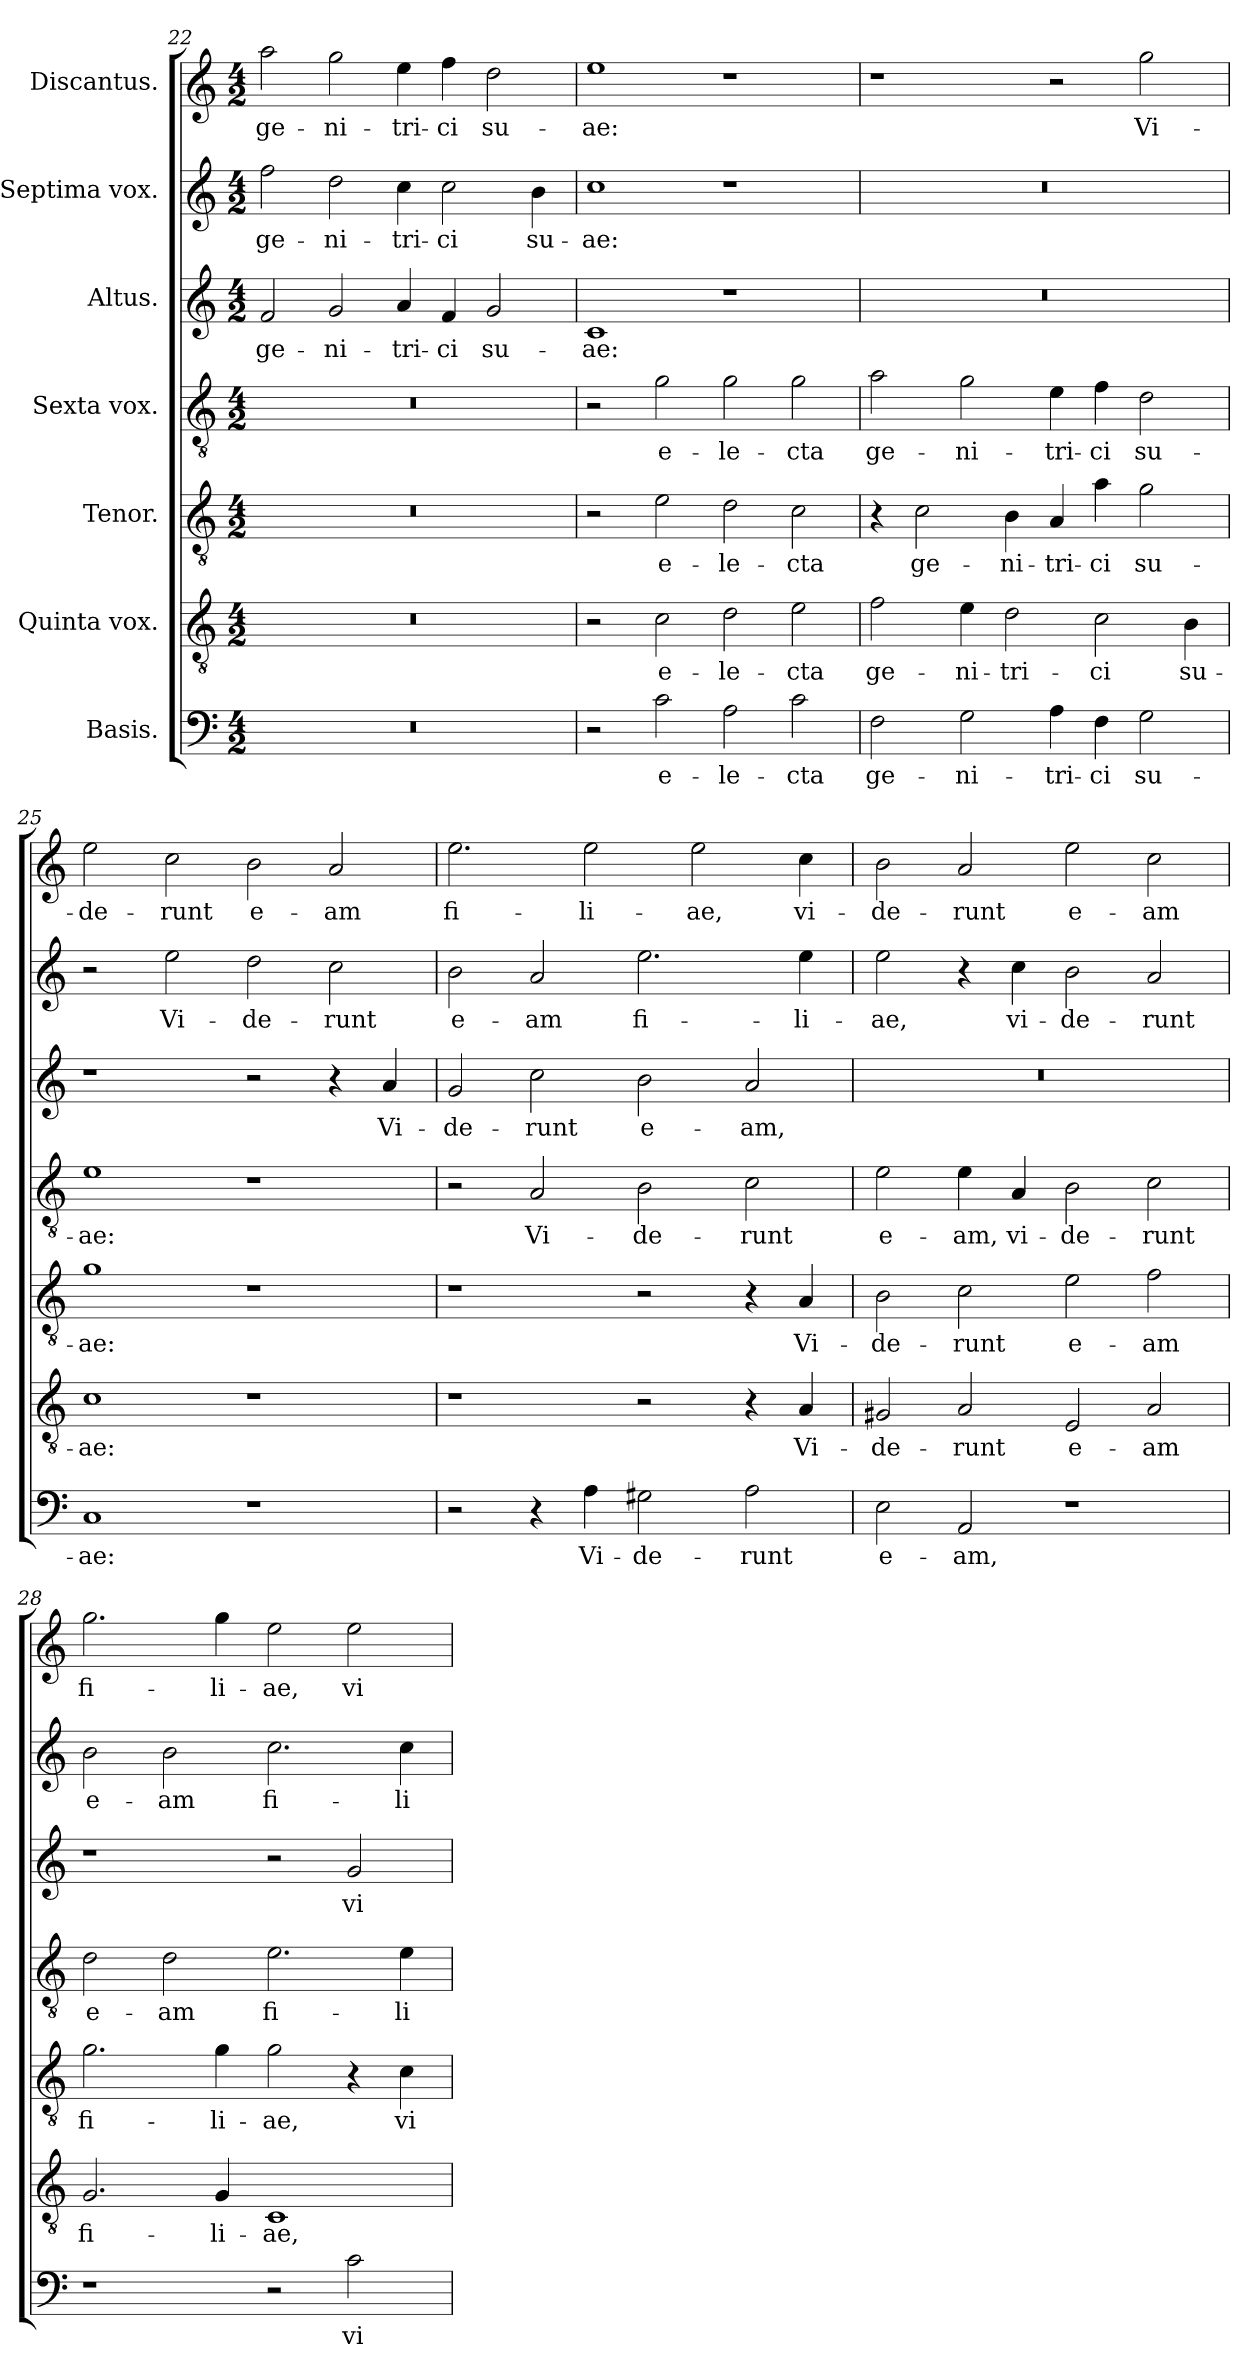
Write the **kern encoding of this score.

**kern	**text	**kern	**text	**kern	**text	**kern	**text	**kern	**text	**kern	**text	**kern	**text
*part7	*part7	*part6	*part6	*part5	*part5	*part4	*part4	*part3	*part3	*part2	*part2	*part1	*part1
*staff7	*staff7	*staff6	*staff6	*staff5	*staff5	*staff4	*staff4	*staff3	*staff3	*staff2	*staff2	*staff1	*staff1
*I"Basis.	*	*I"Quinta vox.	*	*I"Tenor.	*	*I"Sexta vox.	*	*I"Altus.	*	*I"Septima vox.	*	*I"Discantus.	*
*clefF4	*	*clefGv2	*	*clefGv2	*	*clefGv2	*	*clefG2	*	*clefG2	*	*clefG2	*
*k[]	*	*k[]	*	*k[]	*	*k[]	*	*k[]	*	*k[]	*	*k[]	*
*M4/2	*	*M4/2	*	*M4/2	*	*M4/2	*	*M4/2	*	*M4/2	*	*M4/2	*
=22	=22	=22	=22	=22	=22	=22	=22	=22	=22	=22	=22	=22	=22
!	!	!	!	!	!	!	!	!	!LO:LY:b	!	!LO:LY:b	!	!LO:LY:b
0r	.	0r	.	0r	.	0r	.	2f/	ge-	2ff\	ge-	2aa\	ge-
!	!	!	!	!	!	!	!	!	!LO:LY:b	!	!LO:LY:b	!	!LO:LY:b
.	.	.	.	.	.	.	.	2g/	-ni-	2dd\	-ni-	2gg\	-ni-
!	!	!	!	!	!	!	!	!	!LO:LY:b	!	!LO:LY:b	!	!LO:LY:b
.	.	.	.	.	.	.	.	4a/	-tri-	4cc\	-tri-	4ee\	-tri-
!	!	!	!	!	!	!	!	!	!LO:LY:b	!	!LO:LY:b	!	!LO:LY:b
.	.	.	.	.	.	.	.	4f/	-ci	2cc\	-ci	4ff\	-ci
!	!	!	!	!	!	!	!	!	!LO:LY:b	!	!	!	!LO:LY:b
.	.	.	.	.	.	.	.	2g/	su-	.	.	2dd\	su-
!	!	!	!	!	!	!	!	!	!	!	!LO:LY:b	!	!
.	.	.	.	.	.	.	.	.	.	4b\	su-	.	.
=23	=23	=23	=23	=23	=23	=23	=23	=23	=23	=23	=23	=23	=23
!	!	!	!	!	!	!	!	!	!LO:LY:b	!	!LO:LY:b	!	!LO:LY:b
2r	.	2r	.	2r	.	2r	.	1c	-ae:	1cc	-ae:	1ee	-ae:
!	!LO:LY:b	!	!LO:LY:b	!	!LO:LY:b	!	!LO:LY:b	!	!	!	!	!	!
2c\	e-	2c\	e-	2e\	e-	2g\	e-	.	.	.	.	.	.
!	!LO:LY:b	!	!LO:LY:b	!	!LO:LY:b	!	!LO:LY:b	!	!	!	!	!	!
2A\	-le-	2d\	-le-	2d\	-le-	2g\	-le-	1r	.	1r	.	1r	.
!	!LO:LY:b	!	!LO:LY:b	!	!LO:LY:b	!	!LO:LY:b	!	!	!	!	!	!
2c\	-cta	2e\	-cta	2c\	-cta	2g\	-cta	.	.	.	.	.	.
=24	=24	=24	=24	=24	=24	=24	=24	=24	=24	=24	=24	=24	=24
!	!LO:LY:b	!	!LO:LY:b	!	!	!	!LO:LY:b	!	!	!	!	!	!
2F\	ge-	2f\	ge-	4r	.	2a\	ge-	0r	.	0r	.	1r	.
!	!	!	!	!	!LO:LY:b	!	!	!	!	!	!	!	!
.	.	.	.	2c\	ge-	.	.	.	.	.	.	.	.
!	!LO:LY:b	!	!LO:LY:b	!	!	!	!LO:LY:b	!	!	!	!	!	!
2G\	-ni-	4e\	-ni-	.	.	2g\	-ni-	.	.	.	.	.	.
!	!	!	!LO:LY:b	!	!LO:LY:b	!	!	!	!	!	!	!	!
.	.	2d\	-tri-	4B\	-ni-	.	.	.	.	.	.	.	.
!	!LO:LY:b	!	!	!	!LO:LY:b	!	!LO:LY:b	!	!	!	!	!	!
4A\	-tri-	.	.	4A/	-tri-	4e\	-tri-	.	.	.	.	2r	.
!	!LO:LY:b	!	!LO:LY:b	!	!LO:LY:b	!	!LO:LY:b	!	!	!	!	!	!
4F\	-ci	2c\	-ci	4a\	-ci	4f\	-ci	.	.	.	.	.	.
!	!LO:LY:b	!	!	!	!LO:LY:b	!	!LO:LY:b	!	!	!	!	!	!LO:LY:b
2G\	su-	.	.	2g\	su-	2d\	su-	.	.	.	.	2gg\	Vi-
!	!	!	!LO:LY:b	!	!	!	!	!	!	!	!	!	!
.	.	4B\	su-	.	.	.	.	.	.	.	.	.	.
=25	=25	=25	=25	=25	=25	=25	=25	=25	=25	=25	=25	=25	=25
!	!LO:LY:b	!	!LO:LY:b	!	!LO:LY:b	!	!LO:LY:b	!	!	!	!	!	!LO:LY:b
1C	-ae:	1c	-ae:	1g	-ae:	1e	-ae:	1r	.	2r	.	2ee\	-de-
!	!	!	!	!	!	!	!	!	!	!	!LO:LY:b	!	!LO:LY:b
.	.	.	.	.	.	.	.	.	.	2ee\	Vi-	2cc\	-runt
!	!	!	!	!	!	!	!	!	!	!	!LO:LY:b	!	!LO:LY:b
1r	.	1r	.	1r	.	1r	.	2r	.	2dd\	-de-	2b\	e-
!	!	!	!	!	!	!	!	!	!	!	!LO:LY:b	!	!LO:LY:b
.	.	.	.	.	.	.	.	4r	.	2cc\	-runt	2a/	-am
!	!	!	!	!	!	!	!	!	!LO:LY:b	!	!	!	!
.	.	.	.	.	.	.	.	4a/	Vi-	.	.	.	.
!!LO:PB:g=z
=26	=26	=26	=26	=26	=26	=26	=26	=26	=26	=26	=26	=26	=26
!	!	!	!	!	!	!	!	!	!LO:LY:b	!	!LO:LY:b	!	!LO:LY:b
2r	.	1r	.	1r	.	2r	.	2g/	-de-	2b\	e-	2.ee\	fi-
!	!	!	!	!	!	!	!LO:LY:b	!	!LO:LY:b	!	!LO:LY:b	!	!
4r	.	.	.	.	.	2A/	Vi-	2cc\	-runt	2a/	-am	.	.
!	!LO:LY:b	!	!	!	!	!	!	!	!	!	!	!	!LO:LY:b
4A\	Vi-	.	.	.	.	.	.	.	.	.	.	2ee\	-li-
!	!LO:LY:b	!	!	!	!	!	!LO:LY:b	!	!LO:LY:b	!	!LO:LY:b	!	!
2G#X\	-de-	2r	.	2r	.	2B\	-de-	2b\	e-	2.ee\	fi-	.	.
!	!	!	!	!	!	!	!	!	!	!	!	!	!LO:LY:b
.	.	.	.	.	.	.	.	.	.	.	.	2ee\	-ae,
!	!LO:LY:b	!	!	!	!	!	!LO:LY:b	!	!LO:LY:b	!	!	!	!
2A\	-runt	4r	.	4r	.	2c\	-runt	2a/	-am,	.	.	.	.
!	!	!	!LO:LY:b	!	!LO:LY:b	!	!	!	!	!	!LO:LY:b	!	!LO:LY:b
.	.	4A/	Vi-	4A/	Vi-	.	.	.	.	4ee\	-li-	4cc\	vi-
=27	=27	=27	=27	=27	=27	=27	=27	=27	=27	=27	=27	=27	=27
!	!LO:LY:b	!	!LO:LY:b	!	!LO:LY:b	!	!LO:LY:b	!	!	!	!LO:LY:b	!	!LO:LY:b
2E\	e-	2G#X/	-de-	2B\	-de-	2e\	e-	0r	.	2ee\	-ae,	2b\	-de-
!	!LO:LY:b	!	!LO:LY:b	!	!LO:LY:b	!	!LO:LY:b	!	!	!	!	!	!LO:LY:b
2AA/	-am,	2A/	-runt	2c\	-runt	4e\	-am,	.	.	4r	.	2a/	-runt
!	!	!	!	!	!	!	!LO:LY:b	!	!	!	!LO:LY:b	!	!
.	.	.	.	.	.	4A/	vi-	.	.	4cc\	vi-	.	.
!	!	!	!LO:LY:b	!	!LO:LY:b	!	!LO:LY:b	!	!	!	!LO:LY:b	!	!LO:LY:b
1r	.	2E/	e-	2e\	e-	2B\	-de-	.	.	2b\	-de-	2ee\	e-
!	!	!	!LO:LY:b	!	!LO:LY:b	!	!LO:LY:b	!	!	!	!LO:LY:b	!	!LO:LY:b
.	.	2A/	-am	2f\	-am	2c\	-runt	.	.	2a/	-runt	2cc\	-am
=28	=28	=28	=28	=28	=28	=28	=28	=28	=28	=28	=28	=28	=28
!	!	!	!LO:LY:b	!	!LO:LY:b	!	!LO:LY:b	!	!	!	!LO:LY:b	!	!LO:LY:b
1r	.	2.G/	fi-	2.g\	fi-	2d\	e-	1r	.	2b\	e-	2.gg\	fi-
!	!	!	!	!	!	!	!LO:LY:b	!	!	!	!LO:LY:b	!	!
.	.	.	.	.	.	2d\	-am	.	.	2b\	-am	.	.
!	!	!	!LO:LY:b	!	!LO:LY:b	!	!	!	!	!	!	!	!LO:LY:b
.	.	4G/	-li-	4g\	-li-	.	.	.	.	.	.	4gg\	-li-
!	!	!	!LO:LY:b	!	!LO:LY:b	!	!LO:LY:b	!	!	!	!LO:LY:b	!	!LO:LY:b
2r	.	1C	-ae,	2g\	-ae,	2.e\	fi-	2r	.	2.cc\	fi-	2ee\	-ae,
!	!LO:LY:b	!	!	!	!	!	!	!	!LO:LY:b	!	!	!	!LO:LY:b
2c\	vi-	.	.	4r	.	.	.	2g/	vi-	.	.	2ee\	vi-
!	!	!	!	!	!LO:LY:b	!	!LO:LY:b	!	!	!	!LO:LY:b	!	!
.	.	.	.	4c\	vi-	4e\	-li-	.	.	4cc\	-li-	.	.
=	=	=	=	=	=	=	=	=	=	=	=	=	=
*-	*-	*-	*-	*-	*-	*-	*-	*-	*-	*-	*-	*-	*-
